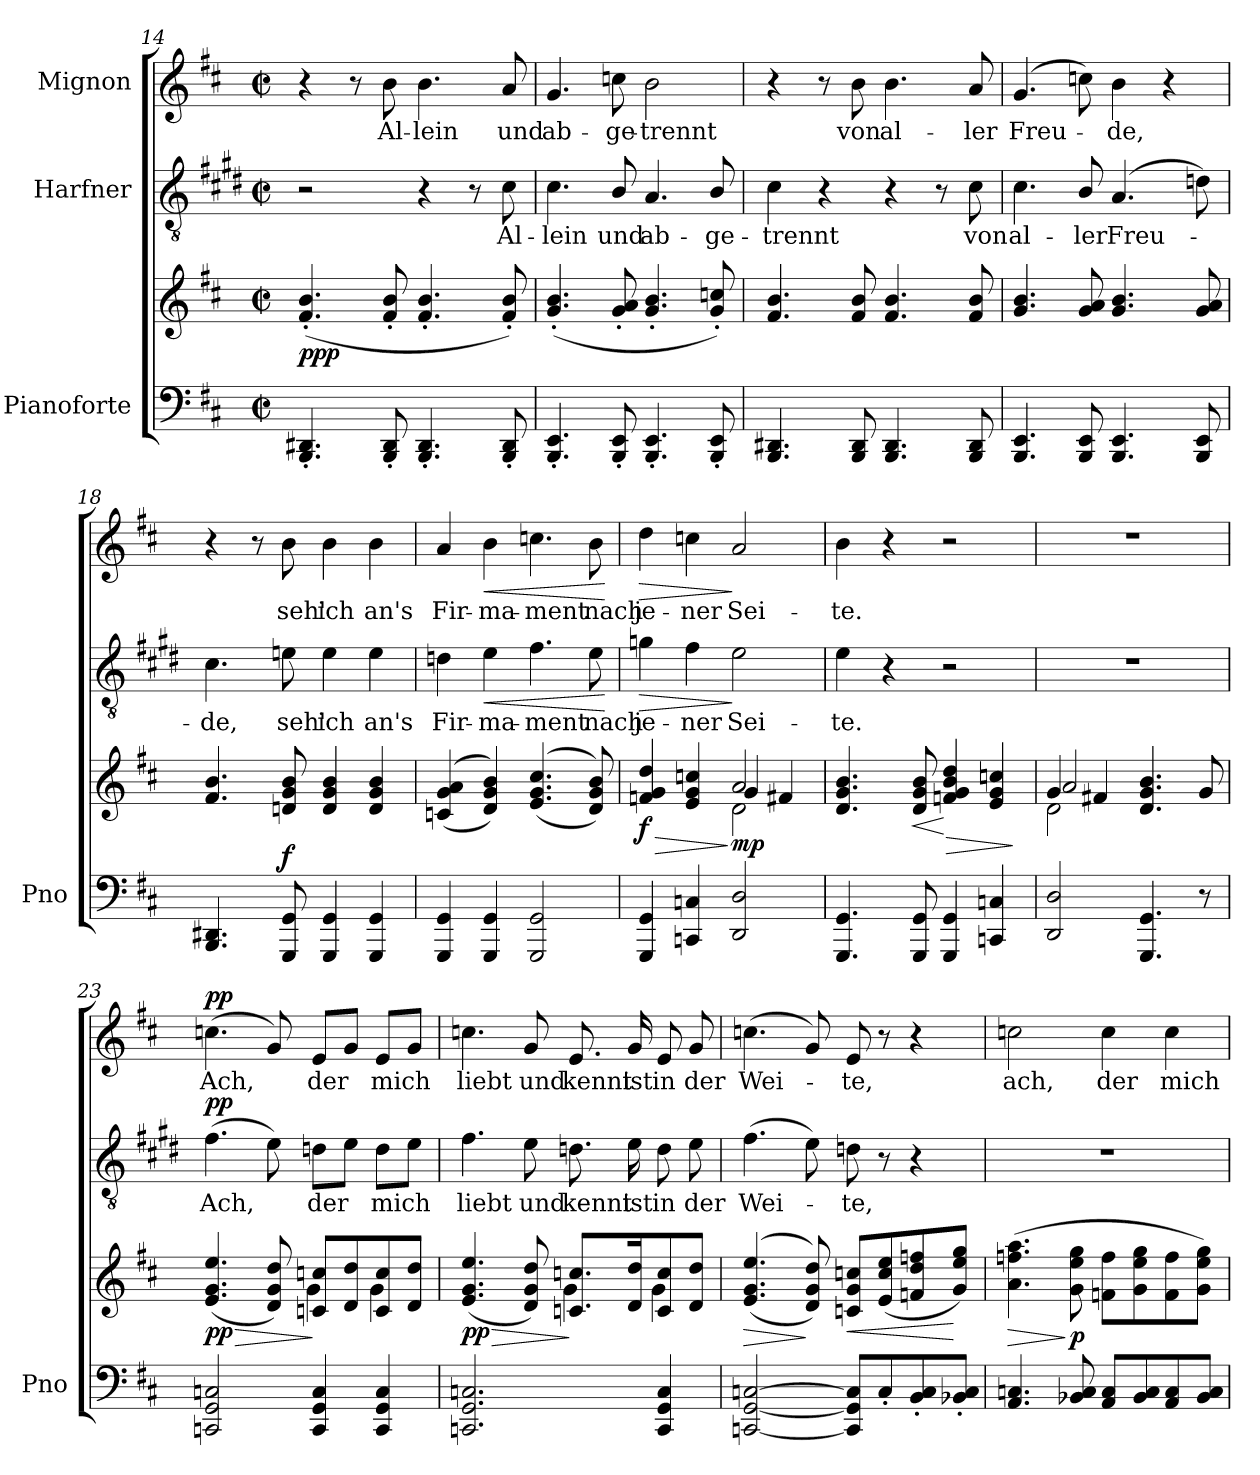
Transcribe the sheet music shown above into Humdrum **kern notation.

**kern	**kern	**dynam	**kern	**text	**dynam	**kern	**text	**dynam
*part3	*part3	*part3	*part2	*part2	*part2	*part1	*part1	*part1
*staff4	*staff3	*staff3/4	*staff2	*staff2	*staff2	*staff1	*staff1	*staff1
*I"Pianoforte	*	*	*I"Harfner	*	*	*I"Mignon	*	*
*I'Pno	*	*	*	*	*	*	*	*
*clefF4	*clefG2	*	*clefGv2	*	*	*clefG2	*	*
*	*	*	*ITrd1c2	*	*	*	*	*
*k[f#c#]	*k[f#c#]	*	*k[f#c#]	*	*	*k[f#c#]	*	*
*M2/2	*M2/2	*	*M2/2	*	*	*M2/2	*	*
*met(c|)	*met(c|)	*	*met(c|)	*	*	*met(c|)	*	*
=14	=14	=14	=14	=14	=14	=14	=14	=14
!	!	!LO:DY:b	!	!	!	!	!	!
4.BBB/' 4.DD#X/'	(4.f#/' 4.b/'	ppp	2r	.	.	4r	.	.
.	.	.	.	.	.	8r	.	.
!	!	!	!	!	!	!	!LO:LY:b	!
8BBB/' 8DD#/'	8f#/' 8b/'	.	.	.	.	8b\	Al-	.
!	!	!	!	!	!	!	!LO:LY:b	!
4.BBB/' 4.DD#/'	4.f#/' 4.b/'	.	4r	.	.	4.b\	-lein	.
.	.	.	8r	.	.	.	.	.
!	!	!	!	!LO:LY:b	!	!	!LO:LY:b	!
8BBB/' 8DD#/'	8f#/' 8b/')	.	8B\	Al-	.	8a/	und	.
!!LO:PB:g=z
=15	=15	=15	=15	=15	=15	=15	=15	=15
!	!	!	!	!LO:LY:b	!	!	!LO:LY:b	!
4.BBB/' 4.EE/'	(4.g/' 4.b/'	.	4.B\	-lein	.	4.g/	ab-	.
!	!	!	!	!LO:LY:b	!	!	!LO:LY:b	!
8BBB/' 8EE/'	8g/' 8a/'	.	8A/	und	.	8ccn\	-ge-	.
!	!	!	!	!LO:LY:b	!	!	!LO:LY:b	!
4.BBB/' 4.EE/'	4.g/' 4.b/'	.	4.G/	ab-	.	2b\	-trennt	.
!	!	!	!	!LO:LY:b	!	!	!	!
8BBB/' 8EE/'	8g/' 8ccn/')	.	8A/	-ge-	.	.	.	.
=16	=16	=16	=16	=16	=16	=16	=16	=16
!	!	!	!	!LO:LY:b	!	!	!	!
4.BBB/ 4.DD#X/	4.f#/ 4.b/	.	4B\	-trennt	.	4r	.	.
.	.	.	4r	.	.	8r	.	.
!	!	!	!	!	!	!	!LO:LY:b	!
8BBB/ 8DD#/	8f#/ 8b/	.	.	.	.	8b\	von	.
!	!	!	!	!	!	!	!LO:LY:b	!
4.BBB/ 4.DD#/	4.f#/ 4.b/	.	4r	.	.	4.b\	al-	.
.	.	.	8r	.	.	.	.	.
!	!	!	!	!LO:LY:b	!	!	!LO:LY:b	!
8BBB/ 8DD#/	8f#/ 8b/	.	8B\	von	.	8a/	-ler	.
=17	=17	=17	=17	=17	=17	=17	=17	=17
!	!	!	!	!LO:LY:b	!	!	!LO:LY:b	!
4.BBB/ 4.EE/	4.g/ 4.b/	.	4.B\	al-	.	(4.g/	Freu-	.
!	!	!	!	!LO:LY:b	!	!	!	!
8BBB/ 8EE/	8g/ 8a/	.	8A/	-ler	.	8ccn\)	.	.
!	!	!	!	!LO:LY:b	!	!	!LO:LY:b	!
4.BBB/ 4.EE/	4.g/ 4.b/	.	(4.G/	Freu-	.	4b\	-de,	.
.	.	.	.	.	.	4r	.	.
8BBB/ 8EE/	8g/ 8a/	.	8cn\)	.	.	.	.	.
=18	=18	=18	=18	=18	=18	=18	=18	=18
!	!	!	!	!LO:LY:b	!	!	!	!
4.BBB/ 4.DD#X/	4.f#/ 4.b/	.	4.B\	-de,	.	4r	.	.
.	.	.	.	.	.	8r	.	.
!	!	!LO:DY:a=2	!	!LO:LY:b	!	!	!LO:LY:b	!
8GGG/ 8GG/	8dn/ 8g/ 8b/	f	8dn\	seh'	.	8b\	seh'	.
!	!	!	!	!LO:LY:b	!	!	!LO:LY:b	!
4GGG/ 4GG/	4d/ 4g/ 4b/	.	4d\	ich	.	4b\	ich	.
!	!	!	!	!LO:LY:b	!	!	!LO:LY:b	!
4GGG/ 4GG/	4d/ 4g/ 4b/	.	4d\	an's	.	4b\	an's	.
=19	=19	=19	=19	=19	=19	=19	=19	=19
!	!	!	!	!LO:LY:b	!	!	!LO:LY:b	!
4GGG/ 4GG/	(>(4cn/ 4g/ 4a/	.	4cn\	Fir-	.	4a/	Fir-	.
!	!	!	!	!LO:LY:b	!LO:HP:b	!	!LO:LY:b	!LO:HP:b
4GGG/ 4GG/	4d/ 4g/ 4b/))	.	4d\	-ma-	<	4b\	-ma-	<
!	!	!	!	!LO:LY:b	!	!	!LO:LY:b	!
2GGG/ 2GG/	((>4.e/ 4.g/ 4.cc#/	.	4.e\	-ment	.	4.ccn\	-ment	.
!	!	!	!	!LO:LY:b	!	!	!LO:LY:b	!
.	8d/ 8g/ 8b/))	.	8d\	nach	.	8b\	nach	.
.	.	.	.	.	[	.	.	[
!!LO:LB:g=z
=20	=20	=20	=20	=20	=20	=20	=20	=20
!	!	!LO:HP:b	!	!LO:LY:b	!LO:HP:b	!	!LO:LY:b	!LO:HP:b
*	*^	*	*	*	*	*	*	*
*	*	*^	*	*	*	*	*	*	*
!	!	!	!	!LO:DY:n=1:b	!	!	!	!	!	!
4GGG/ 4GG/	4fn/ 4g/ 4dd/	2rgyy	2ryy	> f	4fn\	je-	>	4dd\	je-	>
!	!	!	!	!	!	!LO:LY:b	!	!	!LO:LY:b	!
4CCn/ 4Cn/	4e/ 4g/ 4ccn/	.	.	.	4e\	-ner	.	4ccn\	-ner	.
!	!	!	!	!LO:DY:n=2:b	!	!LO:LY:b	!	!	!LO:LY:b	!
2DD/ 2D/	2a/	2d\	4g/	] mp	2d\	Sei-	]	2a/	Sei-	]
.	.	.	4f#X/	.	.	.	.	.	.	.
=21	=21	=21	=21	=21	=21	=21	=21	=21	=21	=21
!	!	!	!	!	!	!LO:LY:b	!	!	!LO:LY:b	!
*	*v	*v	*v	*	*	*	*	*	*	*
4.GGG/ 4.GG/	4.d/ 4.g/ 4.b/	.	4d\	-te.	.	4b\	-te.	.
.	.	.	4r	.	.	4r	.	.
!	!	!LO:HP:b	!	!	!	!	!	!
8GGG/ 8GG/	8d/ 8g/ 8b/	<	.	.	.	.	.	.
!	!	!LO:HP:n=1:b	!	!	!	!	!	!
4GGG/ 4GG/	4fn/ 4g/ 4b/ 4dd/	[ >	2r	.	.	2r	.	.
4CCn/ 4Cn/	4e/ 4g/ 4ccn/	.	.	.	.	.	.	.
.	.	]	.	.	.	.	.	.
=22	=22	=22	=22	=22	=22	=22	=22	=22
*	*^	*	*	*	*	*	*	*
*	*	*^	*	*	*	*	*	*	*
2DD/ 2D/	4g/	2d\	2a/	.	1r	.	.	1r	.	.
.	4f#X/	.	.	.	.	.	.	.	.	.
4.GGG/ 4.GG/	4.d/ 4.g/ 4.b/	2ryy	2ryy	.	.	.	.	.	.	.
8r	8g/	.	.	.	.	.	.	.	.	.
*	*v	*v	*v	*	*	*	*	*	*	*
=23	=23	=23	=23	=23	=23	=23	=23	=23
!	!	!LO:HP:b	!	!LO:LY:b	!	!	!LO:LY:b	!
*	*^	*	*	*	*	*	*	*
!	!	!	!LO:DY:n=1:b	!	!	!LO:DY:a	!	!	!LO:DY:a
2CCn/ 2GG/ 2Cn/	(4.e/ 4.g/ 4.ee/	2ryy	> pp	(4.e\	Ach,	pp	(4.ccn\	Ach,	pp
.	8d/ 8g/ 8dd/)	.	.	8d\)	.	.	8g/)	.	.
!	!	!	!	!	!LO:LY:b	!	!	!LO:LY:b	!
4CC/ 4GG/ 4C/	8cn/ 8ccn/L	4g\	]	8cn\L	der	.	8e/L	der	.
.	8d/ 8dd/	.	.	8d\J	.	.	8g/J	.	.
!	!	!	!	!	!LO:LY:b	!	!	!LO:LY:b	!
4CC/ 4GG/ 4C/	8c/ 8cc/	4g\	.	8c\L	mich	.	8e/L	mich	.
.	8d/ 8dd/J	.	.	8d\J	.	.	8g/J	.	.
=24	=24	=24	=24	=24	=24	=24	=24	=24	=24
!	!	!	!LO:HP:b	!	!LO:LY:b	!	!	!LO:LY:b	!
!	!	!	!LO:DY:n=1:b	!	!	!	!	!	!
2.CCn/ 2.GG/ 2.Cn/	(4.e/ 4.g/ 4.ee/	2reyy	> pp	4.e\	liebt	.	4.ccn\	liebt	.
!	!	!	!	!	!LO:LY:b	!	!	!LO:LY:b	!
.	8d/ 8g/ 8dd/)	.	.	8d\	und	.	8g/	und	.
!	!	!	!	!	!LO:LY:b	!	!	!LO:LY:b	!
.	8.cn/ 8.ccn/L	4g\	]	8.cn\	kennt	.	8.e/	kennt	.
!	!	!	!	!	!LO:LY:b	!	!	!LO:LY:b	!
.	16d/ 16dd/K	.	.	16d\	ist	.	16g/	ist	.
!	!	!	!	!	!LO:LY:b	!	!	!LO:LY:b	!
4CC/ 4GG/ 4C/	8c/ 8cc/	4g\	.	8c\	in	.	8e/	in	.
!	!	!	!	!	!LO:LY:b	!	!	!LO:LY:b	!
.	8d/ 8dd/J	.	.	8d\	der	.	8g/	der	.
*	*v	*v	*	*	*	*	*	*	*
!!LO:LB:g=z
=25	=25	=25	=25	=25	=25	=25	=25	=25
!	!	!LO:HP:b	!	!LO:LY:b	!	!	!LO:LY:b	!
[2CCn/ [2GG/ [2Cn/	(>(4.e/ 4.g/ 4.ee/	>	(4.e\	Wei-	.	(4.ccn\	Wei-	.
.	8d/ 8g/ 8dd/))	]	8d\)	.	.	8g/)	.	.
!	!	!LO:HP:b	!	!LO:LY:b	!	!	!LO:LY:b	!
8CC/] 8GG/] 8C/]L	8cn/ 8g/ 8ccn/L	<	8cn\	-te,	.	8e/	-te,	.
8C'/	(>8e/ 8cc/ 8ee/	.	8r	.	.	8r	.	.
8BB/' 8C/'	8fn/ 8dd/ 8ffn/	.	4r	.	.	4r	.	.
8BB-X/' 8C/'J	8g/ 8ee/ 8gg/J)	[	.	.	.	.	.	.
=26	=26	=26	=26	=26	=26	=26	=26	=26
!	!	!LO:HP:b	!	!	!	!	!LO:LY:b	!
4.AA/ 4.Cn/	(4.a\ 4.ffn\ 4.aa\	>	1r	.	.	2ccn\	ach,	.
!	!	!LO:DY:n=1:b	!	!	!	!	!	!
8BB-X/ 8C/	8g\ 8ee\ 8gg\	] p	.	.	.	.	.	.
!	!	!	!	!	!	!	!LO:LY:b	!
8AA/ 8C/L	8fn\ 8ff\L	.	.	.	.	4cc\	der	.
8BB-/ 8C/	8g\ 8ee\ 8gg\	.	.	.	.	.	.	.
!	!	!	!	!	!	!	!LO:LY:b	!
8AA/ 8C/	8f\ 8ff\	.	.	.	.	4cc\	mich	.
8BB-/ 8C/J	8g\ 8ee\ 8gg\J)	.	.	.	.	.	.	.
=	=	=	=	=	=	=	=	=
*-	*-	*-	*-	*-	*-	*-	*-	*-
